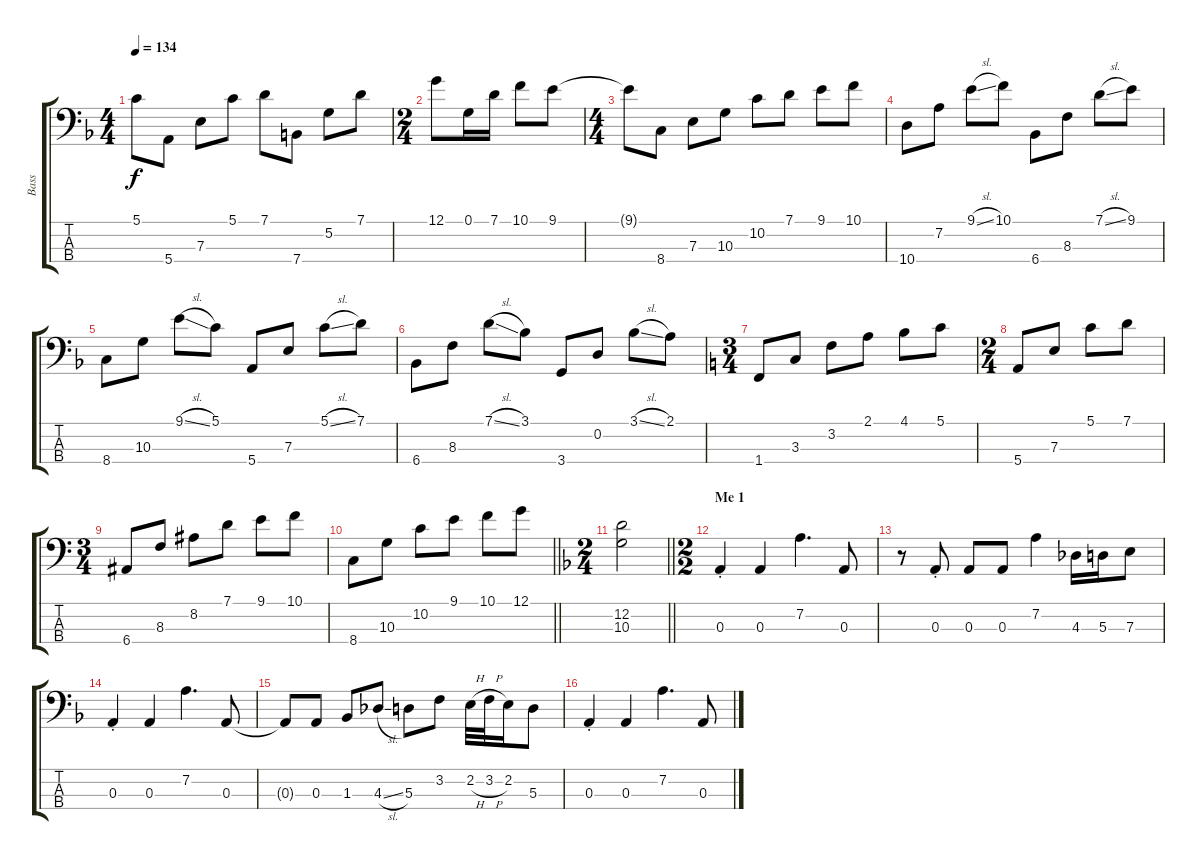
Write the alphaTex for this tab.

\track ("Bass" "Bass") {instrument electricbassfinger}
\staff {score tabs}
\tuning (G2 D2 A1 E1) {hide}
\ts (4 4)
\tempo 134
\clef f4
\ks f
5.1.8{dy f} 5.4.8 7.3.8 5.1.8 7.1.8 7.4.8 5.2.8 7.1.8 |
\ts (2 4)
12.1.8 0.1.16 7.1.16 10.1.8 9.1.8 |
\ts (4 4)
9.1{t}.8 8.4.8 7.3.8 10.3.8 10.2.8 7.1.8 9.1.8 10.1.8 |
10.4.8 7.2.8 9.1{sl}.8 10.1.8 6.4.8 8.3.8 7.1{sl}.8 9.1.8 |
8.4.8 10.3.8 9.1{sl}.8 5.1.8 5.4.8 7.3.8 5.1{sl}.8 7.1.8 |
6.4.8 8.3.8 7.1{sl}.8 3.1.8 3.4.8 0.2.8 3.1{sl}.8 2.1.8 |
\ts (3 4)
\ks c
1.4.8 3.3.8 3.2.8 2.1.8 4.1.8 5.1.8 |
\ts (2 4)
5.4.8 7.3.8 5.1.8 7.1.8 |
\ts (3 4)
6.4.8 8.3.8 8.2.8 7.1.8 9.1.8 10.1.8 |
\barLineRight lightlight
8.4.8 10.3.8 10.2.8 9.1.8 10.1.8 12.1.8 |
\ts (2 4)
\barLineRight lightlight
\ks f
(12.2 10.3).2 |
\ts (2 2)
\section ("" "Me 1")
0.3{st}.4 0.3.4 7.2.4{d} 0.3.8 |
r.8 0.3{st}.8 0.3.8 0.3.8 7.2.4 4.3.16 5.3.16 7.3.8 |
0.3{st}.4 0.3.4 7.2.4{d} 0.3.8 |
0.3{t}.8 0.3.8 1.3.8 4.3{sl}.8 5.3.8 3.2.8 2.2{h}.32 3.2{h}.32 2.2.16 5.3.8 |
0.3{st}.4 0.3.4 7.2.4{d} 0.3.8
